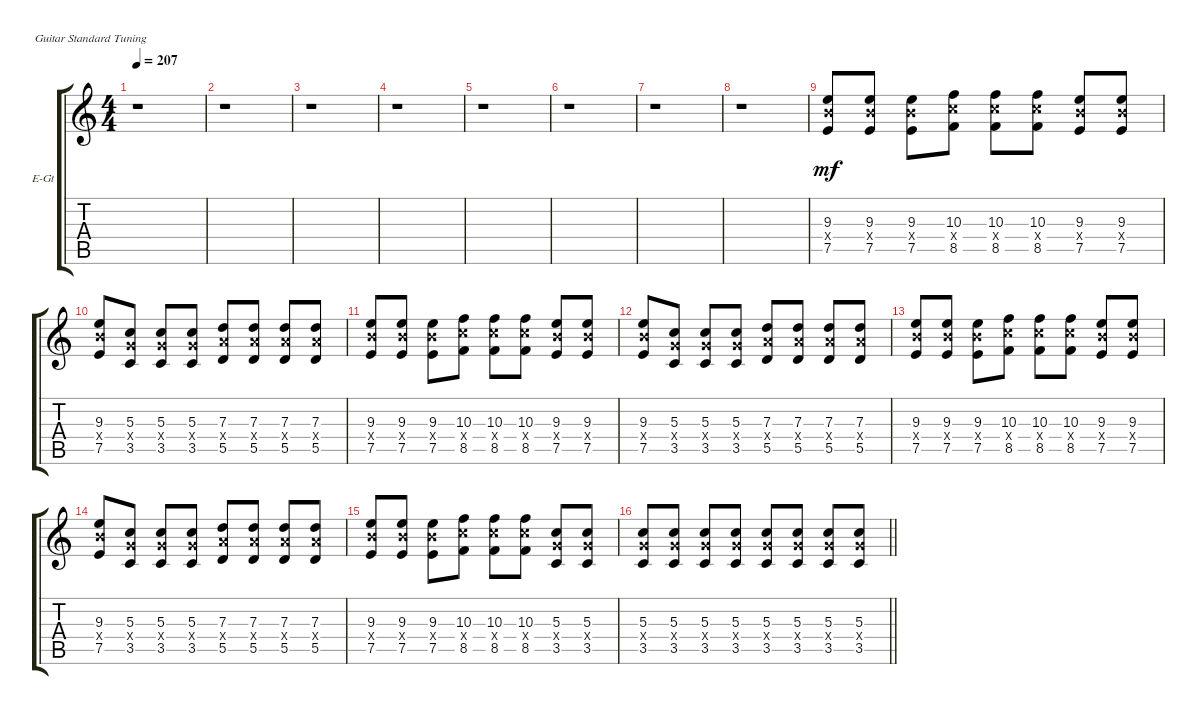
\defaultSystemsLayout 4
\bracketExtendMode groupsimilarinstruments
\firstSystemTrackNameOrientation horizontal
\otherSystemsTrackNameOrientation horizontal
\track ("Guitar 4" "E-Gt") {instrument distortionguitar}
\staff {score tabs}
\tuning (E4 B3 G3 D3 A2 E2)
\ts (4 4)
\tempo 207
\clef g2
\scale
0.322917
\ks c
r.1{dy mf} |
\scale
0.322917 r.1 |
\scale
0.333333 r.1 |
\scale
0.333333 r.1 |
\scale
0.333333 r.1 |
\scale
0.333333 r.1 |
\scale
0.333333 r.1 |
\scale
0.333333 r.1 |
(7.5 9.4{x} 9.3).8 (7.5 9.4{x} 9.3).8 (7.5 9.4{x} 9.3).8 (8.5 10.4{x} 10.3).8 (8.5 10.4{x} 10.3).8 (8.5 10.4{x} 10.3).8 (7.5 9.4{x} 9.3).8 (7.5 9.4{x} 9.3).8 |
(7.5 9.4{x} 9.3).8 (5.3 5.4{x} 3.5).8 (5.3 5.4{x} 3.5).8 (5.3 5.4{x} 3.5).8 (5.5 7.4{x} 7.3).8 (5.5 7.4{x} 7.3).8 (5.5 7.4{x} 7.3).8 (5.5 7.4{x} 7.3).8 |
(7.5 9.4{x} 9.3).8 (7.5 9.4{x} 9.3).8 (7.5 9.4{x} 9.3).8 (8.5 10.4{x} 10.3).8 (8.5 10.4{x} 10.3).8 (8.5 10.4{x} 10.3).8 (7.5 9.4{x} 9.3).8 (7.5 9.4{x} 9.3).8 |
(7.5 9.4{x} 9.3).8 (5.3 5.4{x} 3.5).8 (5.3 5.4{x} 3.5).8 (5.3 5.4{x} 3.5).8 (5.5 7.4{x} 7.3).8 (5.5 7.4{x} 7.3).8 (5.5 7.4{x} 7.3).8 (5.5 7.4{x} 7.3).8 |
(7.5 9.4{x} 9.3).8 (7.5 9.4{x} 9.3).8 (7.5 9.4{x} 9.3).8 (8.5 10.4{x} 10.3).8 (8.5 10.4{x} 10.3).8 (8.5 10.4{x} 10.3).8 (7.5 9.4{x} 9.3).8 (7.5 9.4{x} 9.3).8 |
(7.5 9.4{x} 9.3).8 (5.3 5.4{x} 3.5).8 (5.3 5.4{x} 3.5).8 (5.3 5.4{x} 3.5).8 (5.5 7.4{x} 7.3).8 (5.5 7.4{x} 7.3).8 (5.5 7.4{x} 7.3).8 (5.5 7.4{x} 7.3).8 |
(7.5 9.4{x} 9.3).8 (7.5 9.4{x} 9.3).8 (7.5 9.4{x} 9.3).8 (8.5 10.4{x} 10.3).8 (8.5 10.4{x} 10.3).8 (8.5 10.4{x} 10.3).8 (3.5 5.4{x} 5.3).8 (3.5 5.4{x} 5.3).8 |
\barLineRight lightlight
(5.3 5.4{x} 3.5).8 (5.3 5.4{x} 3.5).8 (5.3 5.4{x} 3.5).8 (5.3 5.4{x} 3.5).8 (5.3 5.4{x} 3.5).8 (5.3 5.4{x} 3.5).8 (5.3 5.4{x} 3.5).8 (5.3 5.4{x} 3.5).8
